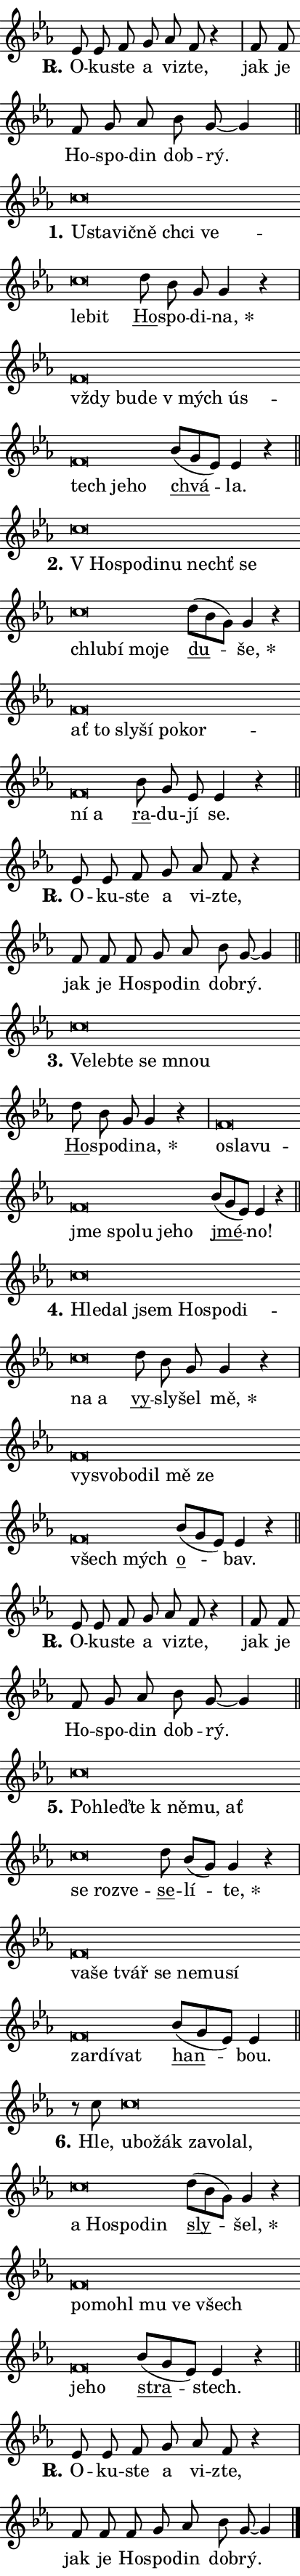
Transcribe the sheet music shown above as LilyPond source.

\version "2.22.1"
\header { tagline = "" }
\paper {
  indent = 0\cm
  top-margin = 0\cm
  right-margin = 0\cm
  bottom-margin = 0\cm
  left-margin = 0\cm
  paper-width = 7\cm
  page-breaking = #ly:one-page-breaking
  system-system-spacing.basic-distance = #11
  score-system-spacing.basic-distance = #11
  ragged-last = ##f
}


%% Author: Thomas Morley
%% https://lists.gnu.org/archive/html/lilypond-user/2020-05/msg00002.html
#(define (line-position grob)
"Returns position of @var[grob} in current system:
   @code{'start}, if at first time-step
   @code{'end}, if at last time-step
   @code{'middle} otherwise
"
  (let* ((col (ly:item-get-column grob))
         (ln (ly:grob-object col 'left-neighbor))
         (rn (ly:grob-object col 'right-neighbor))
         (col-to-check-left (if (ly:grob? ln) ln col))
         (col-to-check-right (if (ly:grob? rn) rn col))
         (break-dir-left
           (and
             (ly:grob-property col-to-check-left 'non-musical #f)
             (ly:item-break-dir col-to-check-left)))
         (break-dir-right
           (and
             (ly:grob-property col-to-check-right 'non-musical #f)
             (ly:item-break-dir col-to-check-right))))
        (cond ((eqv? 1 break-dir-left) 'start)
              ((eqv? -1 break-dir-right) 'end)
              (else 'middle))))

#(define (tranparent-at-line-position vctor)
  (lambda (grob)
  "Relying on @code{line-position} select the relevant enry from @var{vctor}.
Used to determine transparency,"
    (case (line-position grob)
      ((end) (not (vector-ref vctor 0)))
      ((middle) (not (vector-ref vctor 1)))
      ((start) (not (vector-ref vctor 2))))))

noteHeadBreakVisibility =
#(define-music-function (break-visibility)(vector?)
"Makes @code{NoteHead}s transparent relying on @var{break-visibility}"
#{
  \override NoteHead.transparent =
    #(tranparent-at-line-position break-visibility)
#})

#(define delete-ledgers-for-transparent-note-heads
  (lambda (grob)
    "Reads whether a @code{NoteHead} is transparent.
If so this @code{NoteHead} is removed from @code{'note-heads} from
@var{grob}, which is supposed to be @code{LedgerLineSpanner}.
As a result ledgers are not printed for this @code{NoteHead}"
    (let* ((nhds-array (ly:grob-object grob 'note-heads))
           (nhds-list
             (if (ly:grob-array? nhds-array)
                 (ly:grob-array->list nhds-array)
                 '()))
           ;; Relies on the transparent-property being done before
           ;; Staff.LedgerLineSpanner.after-line-breaking is executed.
           ;; This is fragile ...
           (to-keep
             (remove
               (lambda (nhd)
                 (ly:grob-property nhd 'transparent #f))
               nhds-list)))
      ;; TODO find a better method to iterate over grob-arrays, similiar
      ;; to filter/remove etc for lists
      ;; For now rebuilt from scratch
      (set! (ly:grob-object grob 'note-heads)  '())
      (for-each
        (lambda (nhd)
          (ly:pointer-group-interface::add-grob grob 'note-heads nhd))
        to-keep))))

hideNotes = {
  \noteHeadBreakVisibility #begin-of-line-visible
}
unHideNotes = {
  \noteHeadBreakVisibility #all-visible
}

% work-around for resetting accidentals
% https://lilypond.org/doc/v2.23/Documentation/notation/displaying-rhythms#unmetered-music
cadenzaMeasure = {
  \cadenzaOff
  \partial 1024 s1024
  \cadenzaOn
}

#(define-markup-command (accent layout props text) (markup?)
  "Underline accented syllable"
  (interpret-markup layout props
    #{\markup \override #'(offset . 4.3) \underline { #text }#}))

responsum = \markup \concat {
  "R" \hspace #-1.05 \path #0.1 #'((moveto 0 0.07) (lineto 0.9 0.8)) \hspace #0.05 "."
}

\layout {
    \context {
        \Staff
        \remove "Time_signature_engraver"
        \override LedgerLineSpanner.after-line-breaking = #delete-ledgers-for-transparent-note-heads
    }
    \context {
        \Voice {
            \override NoteHead.output-attributes = #'((class . "notehead"))
            \override Hairpin.height = #0.55
        }
    }
    \context {
        \Lyrics {
            \override StanzaNumber.output-attributes = #'((class . "stanzanumber"))
            \override LyricSpace.minimum-distance = #0.9
            \override LyricText.font-name = #"TeX Gyre Schola"
            \override LyricText.font-size = 1
            \override StanzaNumber.font-name = #"TeX Gyre Schola Bold"
            \override StanzaNumber.font-size = 1
        }
    }
}

% magnetic-lyrics.ily
%
%   written by
%     Jean Abou Samra <jean@abou-samra.fr>
%     Werner Lemberg <wl@gnu.org>
%
%   adapted by
%     Jiri Hon <jiri.hon@gmail.com>
%
% Version 2022-Apr-15

% https://www.mail-archive.com/lilypond-user@gnu.org/msg149350.html

#(define (Left_hyphen_pointer_engraver context)
   "Collect syllable-hyphen-syllable occurrences in lyrics and store
them in properties.  This engraver only looks to the left.  For
example, if the lyrics input is @code{foo -- bar}, it does the
following.

@itemize @bullet
@item
Set the @code{text} property of the @code{LyricHyphen} grob between
@q{foo} and @q{bar} to @code{foo}.

@item
Set the @code{left-hyphen} property of the @code{LyricText} grob with
text @q{foo} to the @code{LyricHyphen} grob between @q{foo} and
@q{bar}.
@end itemize

Use this auxiliary engraver in combination with the
@code{lyric-@/text::@/apply-@/magnetic-@/offset!} hook."
   (let ((hyphen #f)
         (text #f))
     (make-engraver
      (acknowledgers
       ((lyric-syllable-interface engraver grob source-engraver)
        (set! text grob)))
      (end-acknowledgers
       ((lyric-hyphen-interface engraver grob source-engraver)
        ;(when (not (grob::has-interface grob 'lyric-space-interface))
          (set! hyphen grob)));)
      ((stop-translation-timestep engraver)
       (when (and text hyphen)
         (ly:grob-set-object! text 'left-hyphen hyphen))
       (set! text #f)
       (set! hyphen #f)))))

#(define (lyric-text::apply-magnetic-offset! grob)
   "If the space between two syllables is less than the value in
property @code{LyricText@/.details@/.squash-threshold}, move the right
syllable to the left so that it gets concatenated with the left
syllable.

Use this function as a hook for
@code{LyricText@/.after-@/line-@/breaking} if the
@code{Left_@/hyphen_@/pointer_@/engraver} is active."
   (let ((hyphen (ly:grob-object grob 'left-hyphen #f)))
     (when hyphen
       (let ((left-text (ly:spanner-bound hyphen LEFT)))
         (when (grob::has-interface left-text 'lyric-syllable-interface)
           (let* ((common (ly:grob-common-refpoint grob left-text X))
                  (this-x-ext (ly:grob-extent grob common X))
                  (left-x-ext
                   (begin
                     ;; Trigger magnetism for left-text.
                     (ly:grob-property left-text 'after-line-breaking)
                     (ly:grob-extent left-text common X)))
                  ;; `delta` is the gap width between two syllables.
                  (delta (- (interval-start this-x-ext)
                            (interval-end left-x-ext)))
                  (details (ly:grob-property grob 'details))
                  (threshold (assoc-get 'squash-threshold details 0.2)))
             (when (< delta threshold)
               (let* (;; We have to manipulate the input text so that
                      ;; ligatures crossing syllable boundaries are not
                      ;; disabled.  For languages based on the Latin
                      ;; script this is essentially a beautification.
                      ;; However, for non-Western scripts it can be a
                      ;; necessity.
                      (lt (ly:grob-property left-text 'text))
                      (rt (ly:grob-property grob 'text))
                      (is-space (grob::has-interface hyphen 'lyric-space-interface))
                      (space (if is-space " " ""))
                      (space-markup (grob-interpret-markup grob " "))
                      (space-size (interval-length (ly:stencil-extent space-markup X)))
                      (extra-delta (if is-space space-size 0))
                      ;; Append new syllable.
                      (ltrt-space (if (and (string? lt) (string? rt))
                                (string-append lt space rt)
                                (make-concat-markup (list lt space rt))))
                      ;; Right-align `ltrt` to the right side.
                      (ltrt-space-markup (grob-interpret-markup
                               grob
                               (make-translate-markup
                                (cons (interval-length this-x-ext) 0)
                                (make-right-align-markup ltrt-space)))))
                 (begin
                   ;; Don't print `left-text`.
                   (ly:grob-set-property! left-text 'stencil #f)
                   ;; Set text and stencil (which holds all collected
                   ;; syllables so far) and shift it to the left.
                   (ly:grob-set-property! grob 'text ltrt-space)
                   (ly:grob-set-property! grob 'stencil ltrt-space-markup)
                   (ly:grob-translate-axis! grob (- (- delta extra-delta)) X))))))))))


#(define (lyric-hyphen::displace-bounds-first grob)
   ;; Make very sure this callback isn't triggered too early.
   (let ((left (ly:spanner-bound grob LEFT))
         (right (ly:spanner-bound grob RIGHT)))
     (ly:grob-property left 'after-line-breaking)
     (ly:grob-property right 'after-line-breaking)
     (ly:lyric-hyphen::print grob)))

squashThreshold = #0.4

\layout {
  \context {
    \Lyrics
    \consists #Left_hyphen_pointer_engraver
    \override LyricText.after-line-breaking =
      #lyric-text::apply-magnetic-offset!
    \override LyricHyphen.stencil = #lyric-hyphen::displace-bounds-first
    \override LyricText.details.squash-threshold = \squashThreshold
    \override LyricHyphen.minimum-distance = 0
    \override LyricHyphen.minimum-length = \squashThreshold
  }
}

squash = \override LyricText.details.squash-threshold = 9999
unSquash = \override LyricText.details.squash-threshold = \squashThreshold

left = \override LyricText.self-alignment-X = #LEFT
unLeft = \revert LyricText.self-alignment-X

starOffset = #(lambda (grob) 
                (let ((x_offset (ly:self-alignment-interface::aligned-on-x-parent grob)))
                  (if (= x_offset 0) 0 (+ x_offset 1.2))))

star = #(define-music-function (syllable)(string?)
"Append star separator at the end of a syllable"
#{
  \once \override LyricText.X-offset = #starOffset
  \lyricmode { \markup {
    #syllable
    \override #'((font-name . "TeX Gyre Schola Bold")) \hspace #0.2 \lower #0.65 \larger "*"
  } }
#})

starAccent = #(define-music-function (syllable)(string?)
"Append star separator at the end of a syllable and make accent"
#{
  \once \override LyricText.X-offset = #starOffset
  \lyricmode { \markup {
    \accent #syllable
    \override #'((font-name . "TeX Gyre Schola Bold")) \hspace #0.2 \lower #0.65 \larger "*"
  } }
#})

breath = #(define-music-function (syllable)(string?)
"Append breathing indicator at the end of a syllable"
#{
  \lyricmode { \markup { #syllable "+" } }
#})

optionalBreath = #(define-music-function (syllable)(string?)
"Append optional breathing indicator at the end of a syllable"
#{
  \lyricmode { \markup { #syllable "(+)" } }
#})


\score {
    <<
        \new Voice = "melody" { \cadenzaOn \key es \major \relative { es'8 es f g as f r4 \cadenzaMeasure \bar "|" f8 f \bar "" f g as \bar "" bes g~ g4 \cadenzaMeasure \bar "||" \break }
\relative { c''\breve*1/16 \hideNotes \breve*1/16 \bar "" \breve*1/16 \bar "" \breve*1/16 \bar "" \breve*1/16 \bar "" \breve*1/16 \bar "" \breve*1/16 \breve*1/16 \bar "" \unHideNotes \bar "" d8 bes g g4 r \cadenzaMeasure \bar "|" f\breve*1/16 \hideNotes \breve*1/16 \bar "" \breve*1/16 \bar "" \breve*1/16 \bar "" \breve*1/16 \bar "" \breve*1/16 \bar "" \breve*1/16 \breve*1/16 \bar "" \unHideNotes \bar "" bes8[( g es)] es4 r \cadenzaMeasure \bar "||" \break }
\relative { c''\breve*1/16 \hideNotes \breve*1/16 \bar "" \breve*1/16 \bar "" \breve*1/16 \bar "" \breve*1/16 \bar "" \breve*1/16 \bar "" \breve*1/16 \bar "" \breve*1/16 \bar "" \breve*1/16 \breve*1/16 \bar "" \unHideNotes \bar "" d8[( bes g)] g4 r \cadenzaMeasure \bar "|" f\breve*1/16 \hideNotes \breve*1/16 \bar "" \breve*1/16 \bar "" \breve*1/16 \bar "" \breve*1/16 \bar "" \breve*1/16 \bar "" \breve*1/16 \breve*1/16 \bar "" \unHideNotes \bar "" bes8 g es es4 r \cadenzaMeasure \bar "||" \break }
\relative { es'8 es f g as f r4 \cadenzaMeasure \bar "|" f8 f \bar "" f g as \bar "" bes g~ g4 \cadenzaMeasure \bar "||" \break }
\relative { c''\breve*1/16 \hideNotes \breve*1/16 \bar "" \breve*1/16 \bar "" \breve*1/16 \breve*1/16 \bar "" \unHideNotes \bar "" d8 bes g g4 r \cadenzaMeasure \bar "|" f\breve*1/16 \hideNotes \breve*1/16 \bar "" \breve*1/16 \bar "" \breve*1/16 \bar "" \breve*1/16 \bar "" \breve*1/16 \bar "" \breve*1/16 \breve*1/16 \bar "" \unHideNotes \bar "" bes8[( g es)] es4 r \cadenzaMeasure \bar "||" \break }
\relative { c''\breve*1/16 \hideNotes \breve*1/16 \bar "" \breve*1/16 \bar "" \breve*1/16 \bar "" \breve*1/16 \bar "" \breve*1/16 \bar "" \breve*1/16 \breve*1/16 \bar "" \unHideNotes \bar "" d8 bes g g4 r \cadenzaMeasure \bar "|" f\breve*1/16 \hideNotes \breve*1/16 \bar "" \breve*1/16 \bar "" \breve*1/16 \bar "" \breve*1/16 \bar "" \breve*1/16 \bar "" \breve*1/16 \breve*1/16 \bar "" \unHideNotes \bar "" bes8[( g es)] es4 r \cadenzaMeasure \bar "||" \break }
\relative { es'8 es f g as f r4 \cadenzaMeasure \bar "|" f8 f \bar "" f g as \bar "" bes g~ g4 \cadenzaMeasure \bar "||" \break }
\relative { c''\breve*1/16 \hideNotes \breve*1/16 \bar "" \breve*1/16 \bar "" \breve*1/16 \bar "" \breve*1/16 \bar "" \breve*1/16 \bar "" \breve*1/16 \bar "" \breve*1/16 \breve*1/16 \bar "" \unHideNotes \bar "" d8 bes[( g)] g4 r \cadenzaMeasure \bar "|" f\breve*1/16 \hideNotes \breve*1/16 \bar "" \breve*1/16 \bar "" \breve*1/16 \bar "" \breve*1/16 \bar "" \breve*1/16 \bar "" \breve*1/16 \bar "" \breve*1/16 \bar "" \breve*1/16 \breve*1/16 \bar "" \unHideNotes \bar "" bes8[( g es)] es4 \cadenzaMeasure \bar "||" \break }
\relative { r8 c'' c\breve*1/16 \hideNotes \breve*1/16 \bar "" \breve*1/16 \bar "" \breve*1/16 \bar "" \breve*1/16 \bar "" \breve*1/16 \bar "" \breve*1/16 \bar "" \breve*1/16 \bar "" \breve*1/16 \breve*1/16 \bar "" \unHideNotes \bar "" d8[( bes g)] g4 r \cadenzaMeasure \bar "|" f\breve*1/16 \hideNotes \breve*1/16 \bar "" \breve*1/16 \bar "" \breve*1/16 \bar "" \breve*1/16 \bar "" \breve*1/16 \bar "" \breve*1/16 \breve*1/16 \bar "" \unHideNotes \bar "" bes8[( g es)] es4 r \cadenzaMeasure \bar "||" \break }
\relative { es'8 es f g as f r4 \cadenzaMeasure \bar "|" f8 f \bar "" f g as \bar "" bes g~ g4 \cadenzaMeasure \bar "||" \break } \bar "|." }
        \new Lyrics \lyricsto "melody" { \lyricmode { \set stanza = \responsum
O -- ku -- ste a vi -- zte, jak je Ho -- spo -- din dob -- rý.
\set stanza = "1."
\left U -- \squash sta -- vič -- ně chci ve -- le -- bit \unLeft \unSquash \markup \accent Ho -- spo -- di -- \star na, \left vždy \squash bu -- de "v mých" ús -- tech je -- ho \unLeft \unSquash \markup \accent chvá -- la.
\set stanza = "2."
\left "V Ho" -- \squash spo -- di -- nu nechť se chlu -- bí mo -- je \unLeft \unSquash \markup \accent du -- \star še, \left ať \squash to sly -- ší po -- kor -- ní a \unLeft \unSquash \markup \accent ra -- du -- jí se.
\set stanza = \responsum
O -- ku -- ste a vi -- zte, jak je Ho -- spo -- din dob -- rý.
\set stanza = "3."
\left Ve -- \squash leb -- te se mnou \unLeft \unSquash \markup \accent Ho -- spo -- di -- \star na, \left o -- \squash sla -- vu -- jme spo -- lu je -- ho \unLeft \unSquash \markup \accent jmé -- no!
\set stanza = "4."
\left Hle -- \squash dal jsem Ho -- spo -- di -- na a \unLeft \unSquash \markup \accent vy -- sly -- šel \star mě, \left vy -- \squash svo -- bo -- dil mě ze všech mých \unLeft \unSquash \markup \accent o -- bav.
\set stanza = \responsum
O -- ku -- ste a vi -- zte, jak je Ho -- spo -- din dob -- rý.
\set stanza = "5."
\left Po -- \squash hleď -- te "k ně" -- mu, ať se roz -- ve -- \unLeft \unSquash \markup \accent se -- lí -- \star te, \left va -- \squash še tvář se ne -- mu -- sí zar -- dí -- vat \unLeft \unSquash \markup \accent han -- bou.
\set stanza = "6."
Hle, \left u -- \squash bo -- žák za -- vo -- lal, a Ho -- spo -- din \unLeft \unSquash \markup \accent sly -- \star šel, \left po -- \squash mo -- hl mu ve všech je -- ho \unLeft \unSquash \markup \accent stra -- stech.
\set stanza = \responsum
O -- ku -- ste a vi -- zte, jak je Ho -- spo -- din dob -- rý. } }
    >>
    \layout {}
}
